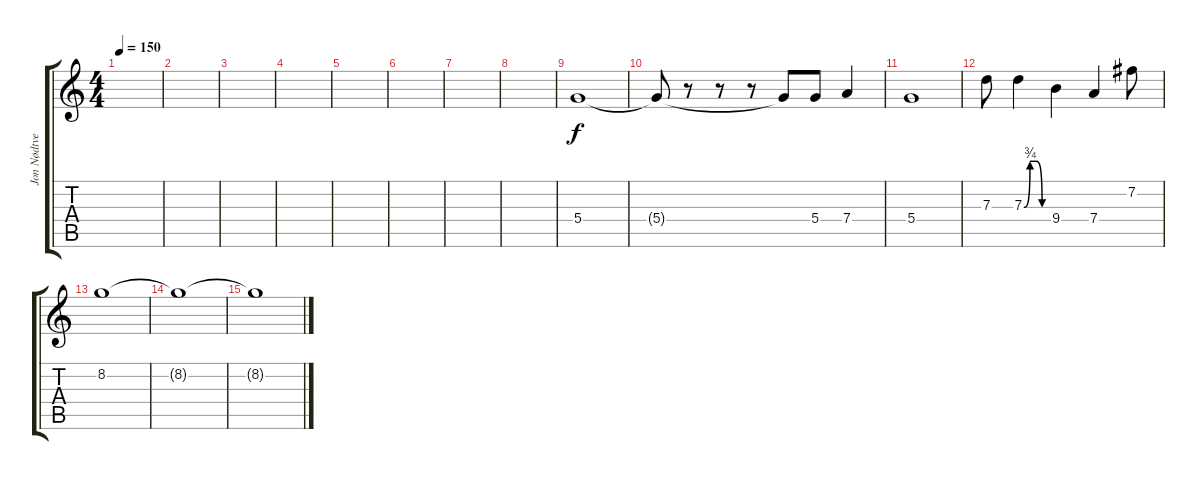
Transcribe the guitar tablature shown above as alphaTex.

\track ("Jon Nødtveidt Harmonisering" "Jon Nødtve") {instrument overdrivenguitar}
\staff {score tabs}
\tuning (E4 B3 G3 D3 A2 E2) {hide}
\ts (4 4)
\tempo 150
\clef g2
\ks c
|
|
|
|
|
|
|
|
5.4.1{volume 16} |
5.4{t}.8 r.8 r.8 r.8 5.4{t}.8 5.4.8 7.4.4 |
5.4.1 |
7.3.8 7.3{be (custom 0 0 15 3 30 3 45 0 60 0)}.4 9.4.4 7.4.4 7.2.8 |
8.2.1 |
8.2{t}.1 |
8.2{t}.1
